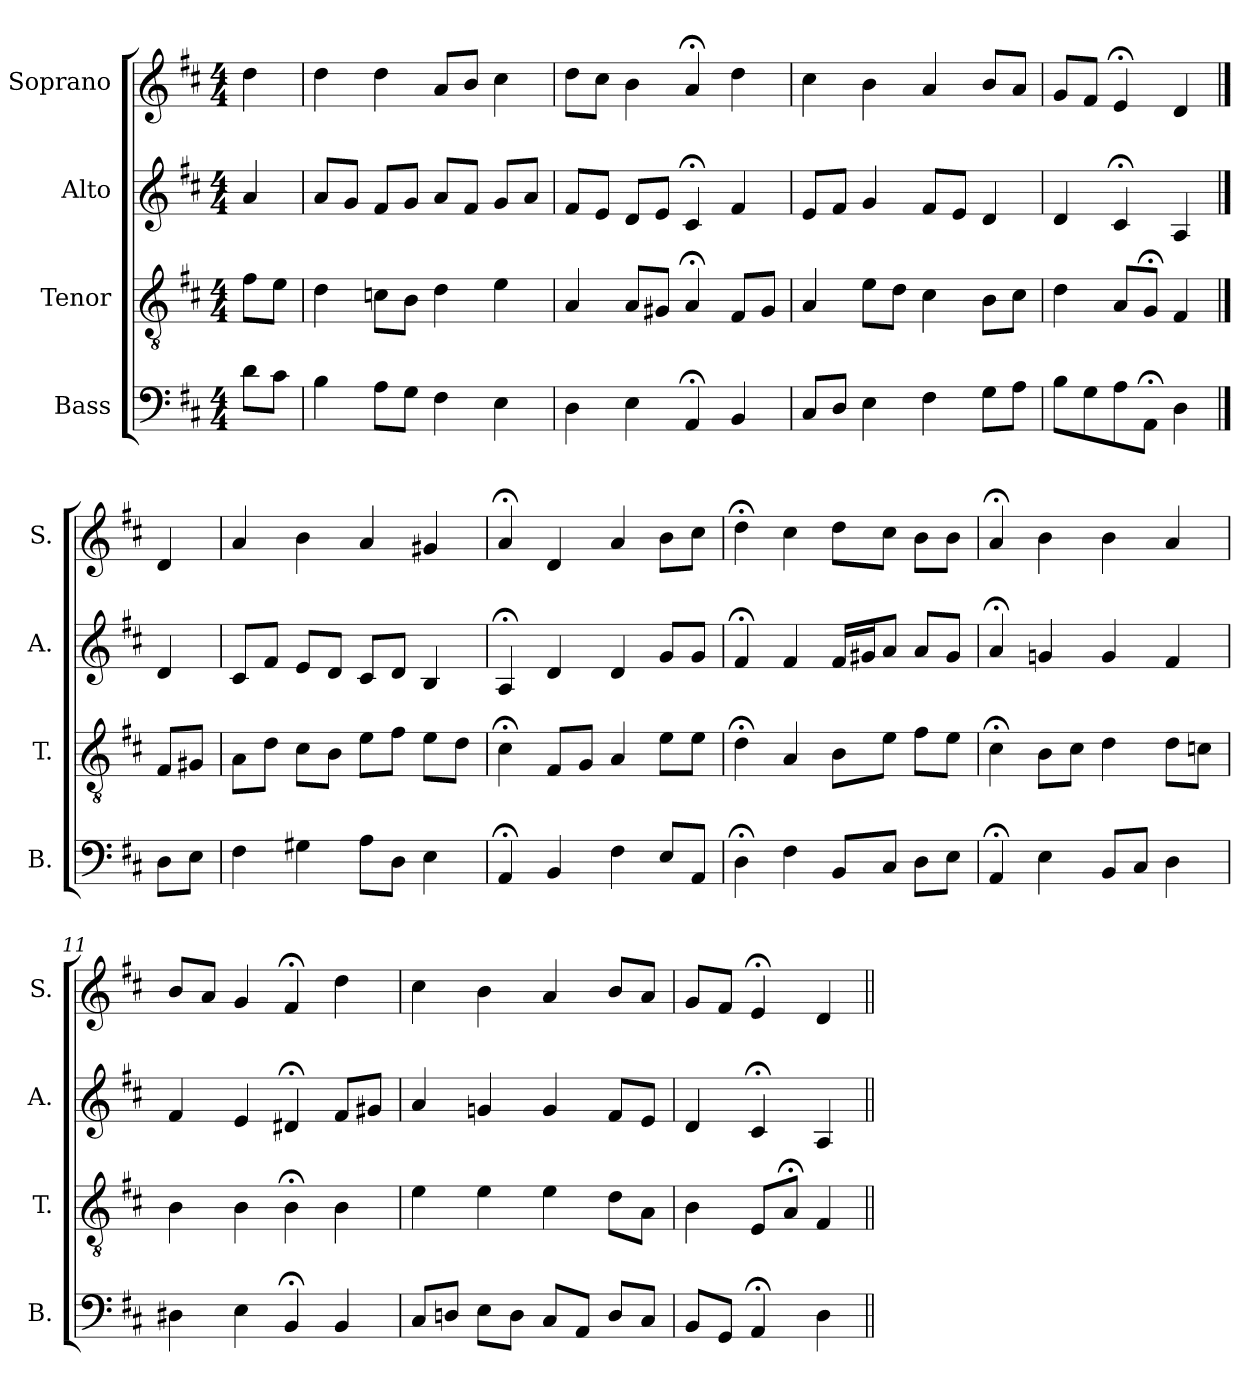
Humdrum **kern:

**kern	**kern	**kern	**kern
*part4	*part3	*part2	*part1
*staff4	*staff3	*staff2	*staff1
*I"Bass	*I"Tenor	*I"Alto	*I"Soprano
*I'B.	*I'T.	*I'A.	*I'S.
*clefF4	*clefGv2	*clefG2	*clefG2
*	*ITrd7c12	*	*
*k[f#c#]	*k[f#c#]	*k[f#c#]	*k[f#c#]
*D:	*D:	*D:	*D:
*M4/4	*M4/4	*M4/4	*M4/4
=1	=1	=1	=1
8d\L	8F#\L	4a/	4dd\
8c#\J	8E\J	.	.
=2	=2	=2	=2
4B\	4D\	8a/L	4dd\
.	.	8g/J	.
8A\L	8Cn\L	8f#/L	4dd\
8G\J	8BB\J	8g/J	.
4F#\	4D\	8a/L	8a/L
.	.	8f#/J	8b/J
4E\	4E\	8g/L	4cc#\
.	.	8a/J	.
=3	=3	=3	=3
4D\	4AA/	8f#/L	8dd\L
.	.	8e/J	8cc#\J
4E\	8AA/L	8d/L	4b\
.	8GG#X/J	8e/J	.
4AA;</	4AA;</	4c#;</	4a;</
4BB/	8FF#/L	4f#/	4dd\
.	8GG#/J	.	.
=4	=4	=4	=4
8C#/L	4AA/	8e/L	4cc#\
8D/J	.	8f#/J	.
4E\	8E\L	4g/	4b\
.	8D\J	.	.
4F#\	4C#\	8f#/L	4a/
.	.	8e/J	.
8G\L	8BB\L	4d/	8b/L
8A\J	8C#\J	.	8a/J
=5	=5	=5	=5
8B\L	4D\	4d/	8g/L
8G\	.	.	8f#/J
8A\	8AA/L	4c#;</	4e;</
8AA;<\J	8GG;</J	.	.
4D\	4FF#/	4A/	4d/
!!LO:LB:g=z
==6	==6	==6	==6
8D\L	8FF#/L	4d/	4d/
8E\J	8GG#X/J	.	.
=7	=7	=7	=7
4F#\	8AA\L	8c#/L	4a/
.	8D\J	8f#/J	.
4G#X\	8C#\L	8e/L	4b\
.	8BB\J	8d/J	.
8A\L	8E\L	8c#/L	4a/
8D\J	8F#\J	8d/J	.
4E\	8E\L	4B/	4g#X/
.	8D\J	.	.
=8	=8	=8	=8
4AA;</	4C#;<\	4A;</	4a;</
4BB/	8FF#/L	4d/	4d/
.	8GG/J	.	.
4F#\	4AA/	4d/	4a/
8E/L	8E\L	8g/L	8b\L
8AA/J	8E\J	8g/J	8cc#\J
=9	=9	=9	=9
4D;<\	4D;<\	4f#;</	4dd;<\
4F#\	4AA/	4f#/	4cc#\
8BB/L	8BB\L	16f#/LL	8dd\L
.	.	16g#X/J	.
8C#/J	8E\J	8a/J	8cc#\J
8D\L	8F#\L	8a/L	8b\L
8E\J	8E\J	8g#/J	8b\J
!!LO:PB:g=z
=10	=10	=10	=10
4AA;</	4C#;<\	4a;</	4a;</
4E\	8BB\L	4gn/	4b\
.	8C#\J	.	.
8BB/L	4D\	4g/	4b\
8C#/J	.	.	.
4D\	8D\L	4f#/	4a/
.	8Cn\J	.	.
=11	=11	=11	=11
4D#X\	4BB\	4f#/	8b/L
.	.	.	8a/J
4E\	4BB\	4e/	4g/
4BB;</	4BB;<\	4d#X;</	4f#;</
4BB/	4BB\	8f#/L	4dd\
.	.	8g#X/J	.
=12	=12	=12	=12
8C#/L	4E\	4a/	4cc#\
8Dn/J	.	.	.
8E\L	4E\	4gn/	4b\
8D\J	.	.	.
8C#/L	4E\	4g/	4a/
8AA/J	.	.	.
8D/L	8D\L	8f#/L	8b/L
8C#/J	8AA\J	8e/J	8a/J
=13	=13	=13	=13
8BB/L	4BB\	4d/	8g/L
8GG/J	.	.	8f#/J
4AA;</	8EE/L	4c#;</	4e;</
.	8AA;</J	.	.
4D\	4FF#/	4A/	4d/
=||	=||	=||	=||
*-	*-	*-	*-
